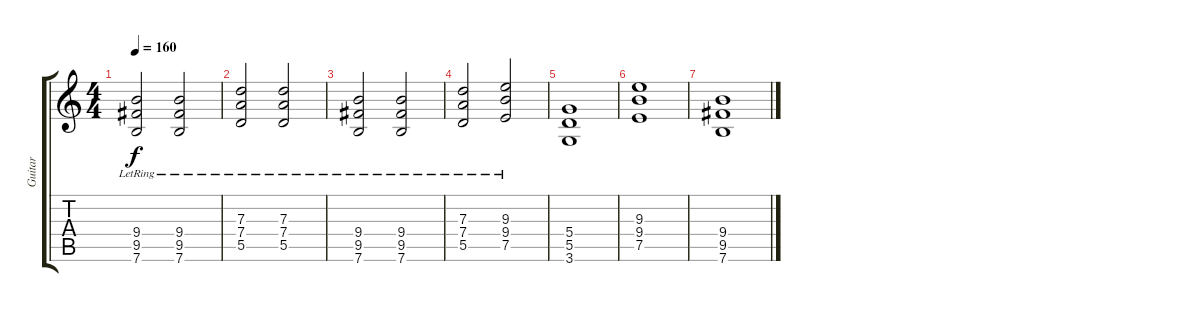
\track ("Guitar" "Guitar") {instrument distortionguitar}
\staff {score tabs}
\tuning (E4 B3 G3 D3 A2 E2) {hide}
\ts (4 4)
\tempo 160
\clef g2
\ks c
(9.4{lr} 9.5{lr} 7.6{lr}).2{dy f} (9.4{lr} 9.5{lr} 7.6{lr}).2 |
(7.3{lr} 7.4{lr} 5.5{lr}).2 (7.3{lr} 7.4{lr} 5.5{lr}).2 |
(9.4{lr} 9.5{lr} 7.6{lr}).2 (9.4{lr} 9.5{lr} 7.6{lr}).2 |
(7.3{lr} 7.4{lr} 5.5{lr}).2 (9.3{lr} 9.4{lr} 7.5{lr}).2 |
(5.4 5.5 3.6).1 |
(9.3 9.4 7.5).1 |
(9.4 9.5 7.6).1
